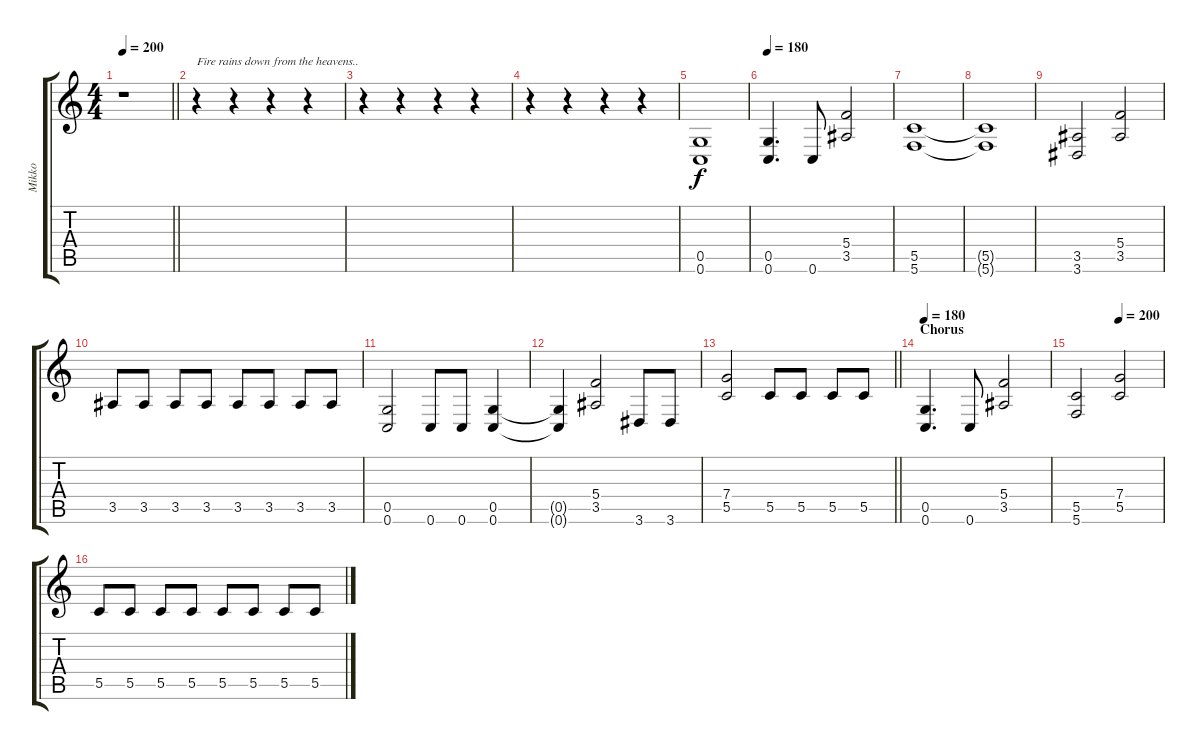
\track ("Mikko" "Mikko") {instrument distortionguitar}
\staff {score tabs}
\tuning (D4 A3 F3 C3 G2 C2) {hide}
\ts (4 4)
\tempo 200
\clef g2
\barLineRight lightlight
\ks c
r.1{dy f} |
r.4{txt "Fire rains down from the heavens.."} r.4 r.4 r.4 |
r.4 r.4 r.4 r.4 |
r.4 r.4 r.4 r.4 |
(0.5 0.6).1 |
\tempo 180
(0.5 0.6).4{d} 0.6.8 (5.4 3.5).2 |
(5.5 5.6).1 |
(5.5{t} 5.6{t}).1 |
(3.5 3.6).2 (5.4 3.5).2 |
3.5.8 3.5.8 3.5.8 3.5.8 3.5.8 3.5.8 3.5.8 3.5.8 |
(0.5 0.6).2 0.6.8 0.6.8 (0.5 0.6).4 |
(0.5{t} 0.6{t}).4 (5.4 3.5).2 3.6.8 3.6.8 |
\barLineRight lightlight
(7.4 5.5).2 5.5.8 5.5.8 5.5.8 5.5.8 |
\section ("" "Chorus")
\tempo 180
(0.5 0.6).4{d} 0.6.8 (5.4 3.5).2 |
\tempo (200 0.5)
(5.5 5.6).2 (7.4 5.5).2 |
5.5.8 5.5.8 5.5.8 5.5.8 5.5.8 5.5.8 5.5.8 5.5.8
